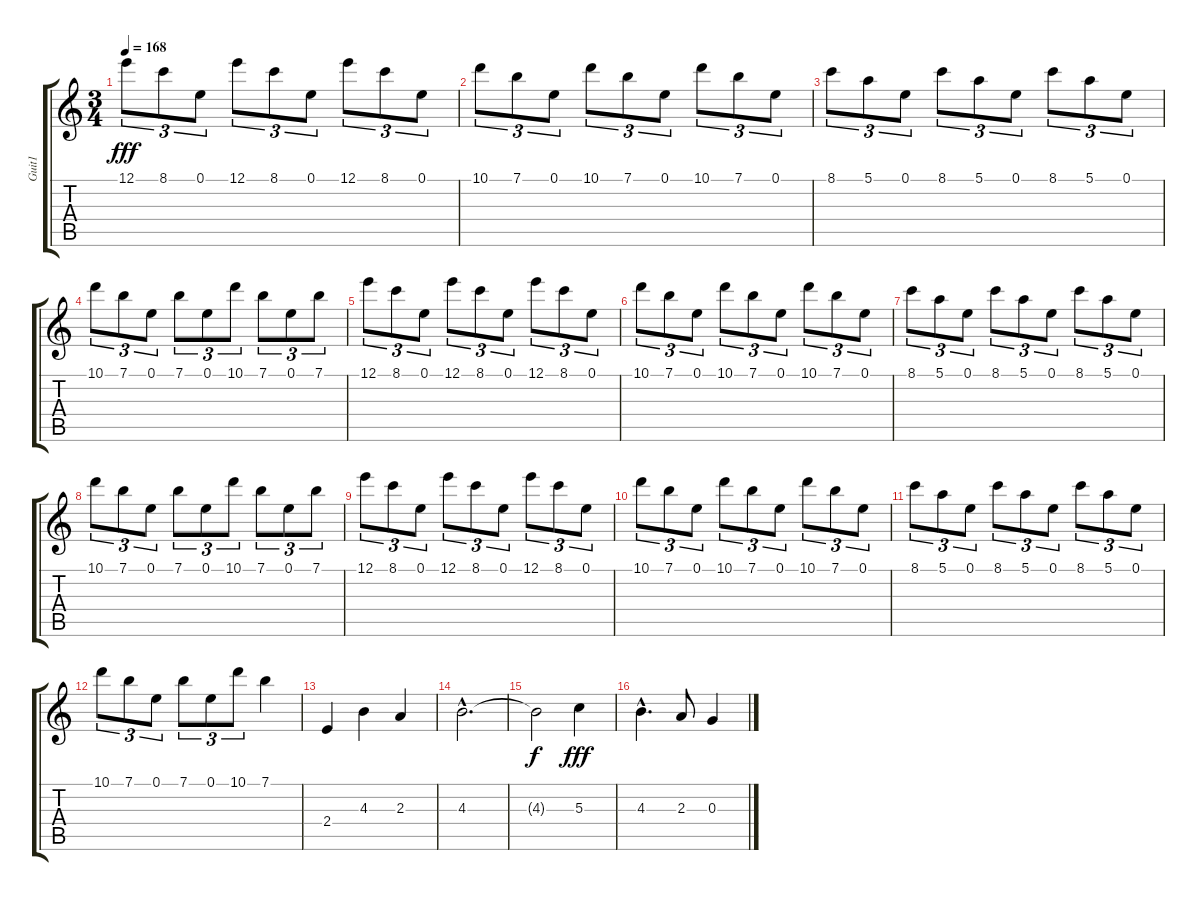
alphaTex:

\track ("Guit1" "Guit1") {instrument overdrivenguitar}
\staff {score tabs}
\tuning (E4 B3 G3 D3 A2 E2) {hide}
\ts (3 4)
\tempo 168
\clef g2
\ks c
12.1.8{tu (3 2) dy fff} 8.1.8{tu (3 2)} 0.1.8{tu (3 2)} 12.1.8{tu (3 2)} 8.1.8{tu (3 2)} 0.1.8{tu (3 2)} 12.1.8{tu (3 2)} 8.1.8{tu (3 2)} 0.1.8{tu (3 2)} |
10.1.8{tu (3 2)} 7.1.8{tu (3 2)} 0.1.8{tu (3 2)} 10.1.8{tu (3 2)} 7.1.8{tu (3 2)} 0.1.8{tu (3 2)} 10.1.8{tu (3 2)} 7.1.8{tu (3 2)} 0.1.8{tu (3 2)} |
8.1.8{tu (3 2)} 5.1.8{tu (3 2)} 0.1.8{tu (3 2)} 8.1.8{tu (3 2)} 5.1.8{tu (3 2)} 0.1.8{tu (3 2)} 8.1.8{tu (3 2)} 5.1.8{tu (3 2)} 0.1.8{tu (3 2)} |
10.1.8{tu (3 2)} 7.1.8{tu (3 2)} 0.1.8{tu (3 2)} 7.1.8{tu (3 2)} 0.1.8{tu (3 2)} 10.1.8{tu (3 2)} 7.1.8{tu (3 2)} 0.1.8{tu (3 2)} 7.1.8{tu (3 2)} |
12.1.8{tu (3 2)} 8.1.8{tu (3 2)} 0.1.8{tu (3 2)} 12.1.8{tu (3 2)} 8.1.8{tu (3 2)} 0.1.8{tu (3 2)} 12.1.8{tu (3 2)} 8.1.8{tu (3 2)} 0.1.8{tu (3 2)} |
10.1.8{tu (3 2)} 7.1.8{tu (3 2)} 0.1.8{tu (3 2)} 10.1.8{tu (3 2)} 7.1.8{tu (3 2)} 0.1.8{tu (3 2)} 10.1.8{tu (3 2)} 7.1.8{tu (3 2)} 0.1.8{tu (3 2)} |
8.1.8{tu (3 2)} 5.1.8{tu (3 2)} 0.1.8{tu (3 2)} 8.1.8{tu (3 2)} 5.1.8{tu (3 2)} 0.1.8{tu (3 2)} 8.1.8{tu (3 2)} 5.1.8{tu (3 2)} 0.1.8{tu (3 2)} |
10.1.8{tu (3 2)} 7.1.8{tu (3 2)} 0.1.8{tu (3 2)} 7.1.8{tu (3 2)} 0.1.8{tu (3 2)} 10.1.8{tu (3 2)} 7.1.8{tu (3 2)} 0.1.8{tu (3 2)} 7.1.8{tu (3 2)} |
12.1.8{tu (3 2)} 8.1.8{tu (3 2)} 0.1.8{tu (3 2)} 12.1.8{tu (3 2)} 8.1.8{tu (3 2)} 0.1.8{tu (3 2)} 12.1.8{tu (3 2)} 8.1.8{tu (3 2)} 0.1.8{tu (3 2)} |
10.1.8{tu (3 2)} 7.1.8{tu (3 2)} 0.1.8{tu (3 2)} 10.1.8{tu (3 2)} 7.1.8{tu (3 2)} 0.1.8{tu (3 2)} 10.1.8{tu (3 2)} 7.1.8{tu (3 2)} 0.1.8{tu (3 2)} |
8.1.8{tu (3 2)} 5.1.8{tu (3 2)} 0.1.8{tu (3 2)} 8.1.8{tu (3 2)} 5.1.8{tu (3 2)} 0.1.8{tu (3 2)} 8.1.8{tu (3 2)} 5.1.8{tu (3 2)} 0.1.8{tu (3 2)} |
10.1.8{tu (3 2)} 7.1.8{tu (3 2)} 0.1.8{tu (3 2)} 7.1.8{tu (3 2)} 0.1.8{tu (3 2)} 10.1.8{tu (3 2)} 7.1.4 |
2.4.4 4.3.4 2.3.4 |
4.3{hac}.2{d} |
4.3{t}.2{dy f} 5.3.4{dy fff} |
4.3{hac}.4{d} 2.3.8 0.3.4
